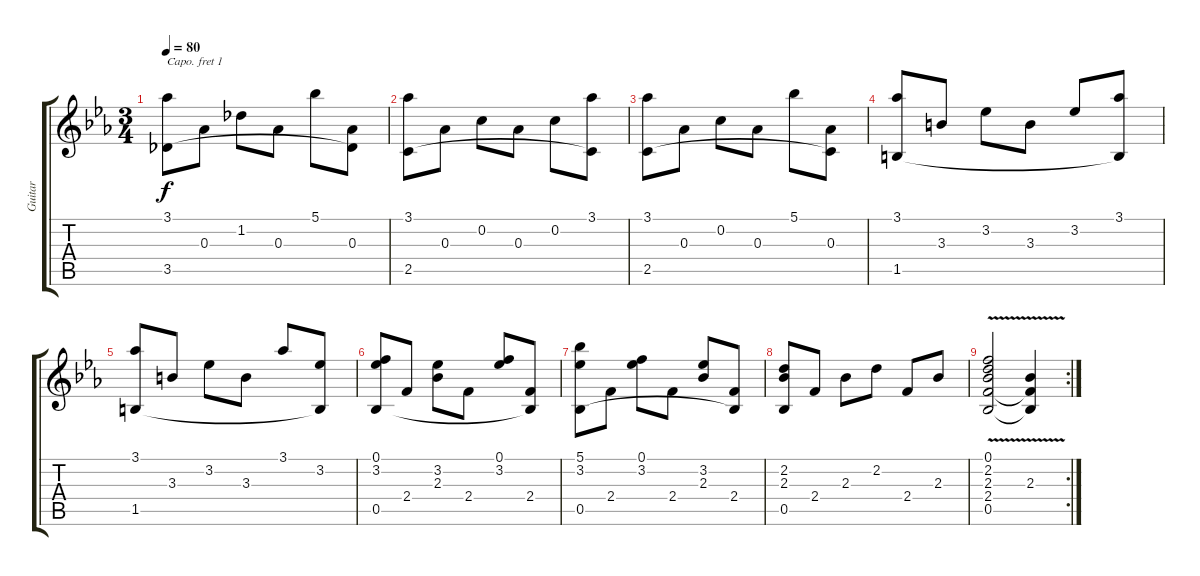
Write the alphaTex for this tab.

\track ("Guitar" "Guitar") {instrument acousticguitarnylon}
\staff {score tabs}
\capo 1
\tuning (E4 B3 G3 D3 A2 E2) {hide}
\ts (3 4)
\tempo 80
\clef g2
\ks eb
(3.1 3.5).8{dy f} 0.3.8 1.2.8 0.3.8 5.1.8 (0.3 3.5{t}).8 |
(3.1 2.5).8 0.3.8 0.2.8 0.3.8 0.2.8 (3.1 2.5{t}).8 |
(3.1 2.5).8 0.3.8 0.2.8 0.3.8 5.1.8 (0.3 2.5{t}).8 |
(3.1 1.5).8 3.3.8 3.2.8 3.3.8 3.2.8 (3.1 1.5{t}).8 |
(3.1 1.5).8 3.3.8 3.2.8 3.3.8 3.1.8 (3.2 1.5{t}).8 |
(0.1 3.2 0.5).8 2.4.8 (3.2 2.3).8 2.4.8 (0.1 3.2).8 (2.4 0.5{t}).8 |
(5.1 3.2 0.5).8 2.4.8 (0.1 3.2).8 2.4.8 (3.2 2.3).8 (2.4 0.5{t}).8 |
(2.2 2.3 0.5).8 2.4.8 2.3.8 2.2.8 2.4.8 2.3.8 |
\rc 2
(0.1 2.2 2.3 2.4 0.5{v}).2 (2.3 2.4{t} 0.5{t}).4
